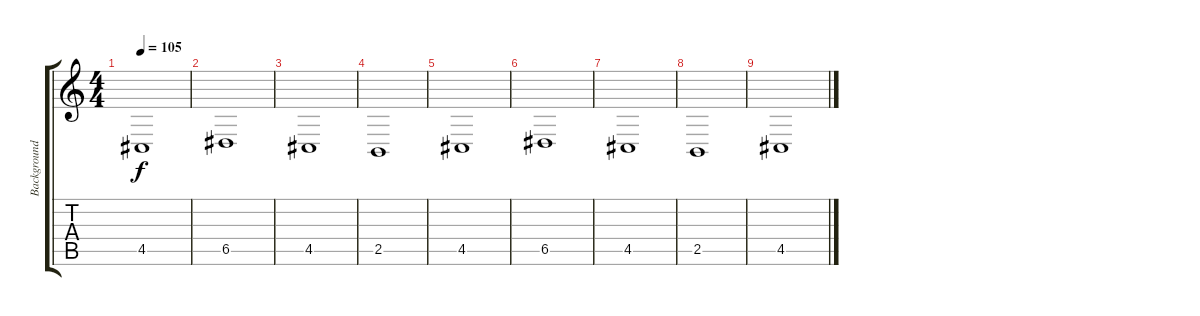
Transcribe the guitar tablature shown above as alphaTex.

\track ("Background" "Background") {instrument synthstrings2}
\staff {score tabs}
\tuning (E4 B3 G3 D3 A2 E2) {hide}
\ts (4 4)
\tempo 105
\clef g2
\ks c
4.5.1{dy f} |
6.5.1 |
4.5.1 |
2.5.1 |
4.5.1 |
6.5.1 |
4.5.1 |
2.5.1 |
4.5.1
